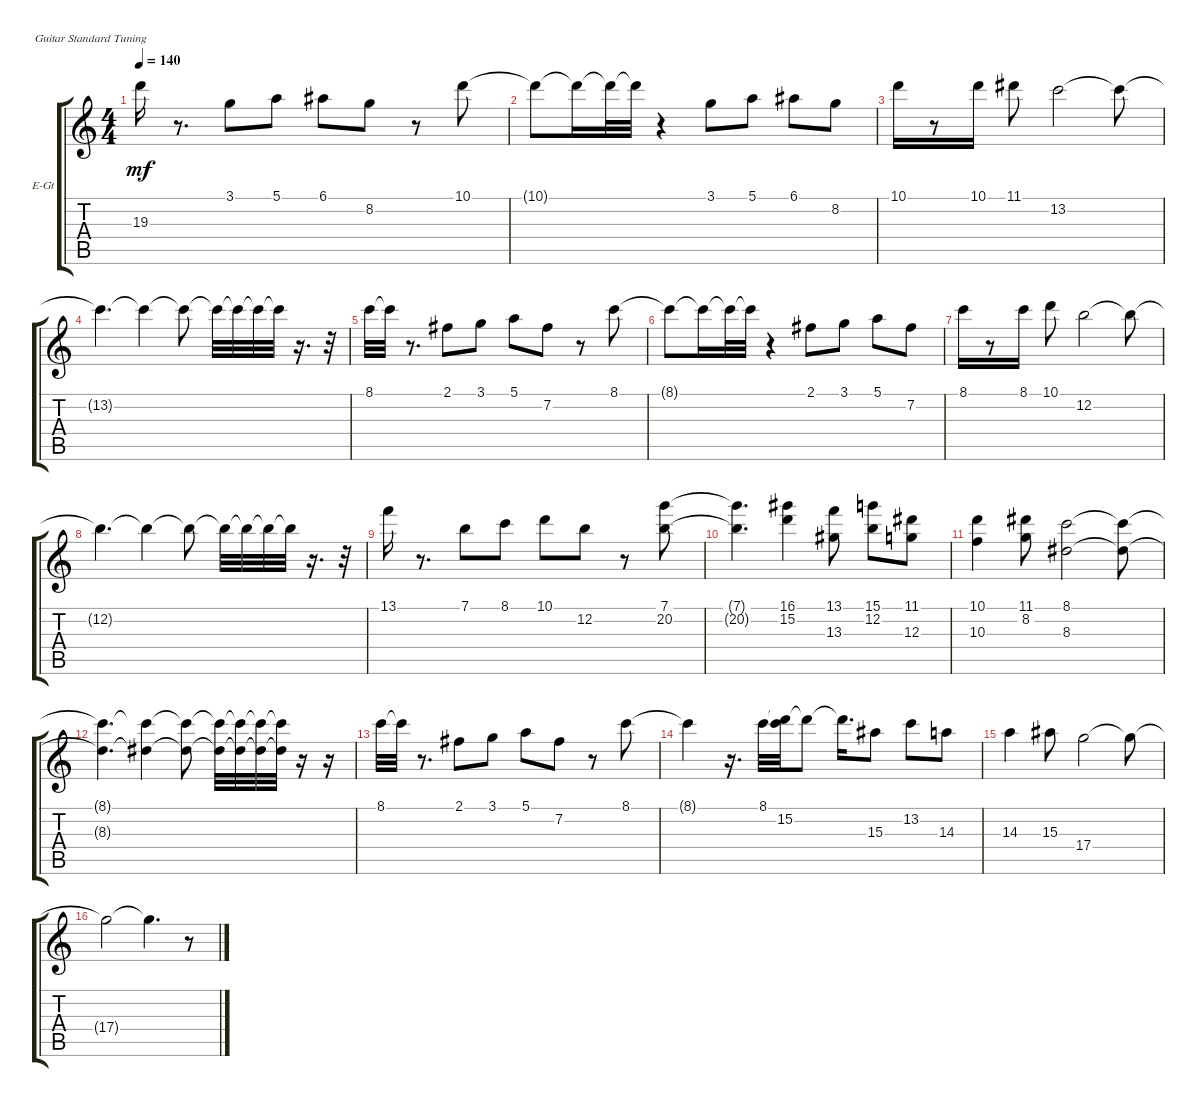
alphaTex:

\bracketExtendMode groupsimilarinstruments
\firstSystemTrackNameOrientation horizontal
\otherSystemsTrackNameOrientation horizontal
\track ("" "E-Gt") {instrument electricguitarclean}
\staff {score tabs}
\tuning (E4 B3 G3 D3 A2 E2)
\ts (4 4)
\tempo 140
\clef g2
\ks c
19.3.16{dy mf} r.8{d} 3.1.8 5.1.8 6.1.8 8.2.8 r.8 10.1.8 |
10.1{t}.8 10.1{t}.16 10.1{t}.32 10.1{t}.32 r.4 3.1.8 5.1.8 6.1.8 8.2.8 |
10.1.16 r.8 10.1.16 11.1.8 13.2.2 13.2{t}.8 |
13.2{t}.4{d} 13.2{t}.4 13.2{t}.8 13.2{t}.32 13.2{t}.32 13.2{t}.32 13.2{t}.32 r.16{d} r.32 |
8.1.32 8.1{t}.32 r.8{d} 2.1.8 3.1.8 5.1.8 7.2.8 r.8 8.1.8 |
8.1{t}.8 8.1{t}.16 8.1{t}.32 8.1{t}.32 r.4 2.1.8 3.1.8 5.1.8 7.2.8 |
8.1.16 r.8 8.1.16 10.1.8 12.2.2 12.2{t}.8 |
12.2{t}.4{d} 12.2{t}.4 12.2{t}.8 12.2{t}.32 12.2{t}.32 12.2{t}.32 12.2{t}.32 r.16{d} r.32 |
13.1.16 r.8{d} 7.1.8 8.1.8 10.1.8 12.2.8 r.8 (7.1 20.2).8 |
(7.1{t} 20.2{t}).4{d} (15.2 16.1).4 (13.3 13.1).8 (12.2 15.1).8 (12.3 11.1).8 |
(10.3 10.1).4 (8.2 11.1).8 (8.1 8.3).2 (8.1{t} 8.3{t}).8 |
(8.1{t} 8.3{t}).4{d} (8.1{t} 8.3{t}).4 (8.1{t} 8.3{t}).8 (8.1{t} 8.3{t}).32 (8.1{t} 8.3{t}).32 (8.1{t} 8.3{t}).32 (8.1{t} 8.3{t}).32 r.16 r.16 |
8.1.32 8.1{t}.32 r.8{d} 2.1.8 3.1.8 5.1.8 7.2.8 r.8 8.1.8 |
8.1{t}.4 r.16{d} 8.1.32 (8.1{t} 15.2).32 15.2{t}.8 15.2{t}.16{d} 15.3.8 13.2.8 14.3.8 |
14.3.4 15.3.8 17.4.2 17.4{t}.8 |
17.4{t}.2 17.4{t}.4{d} r.8
